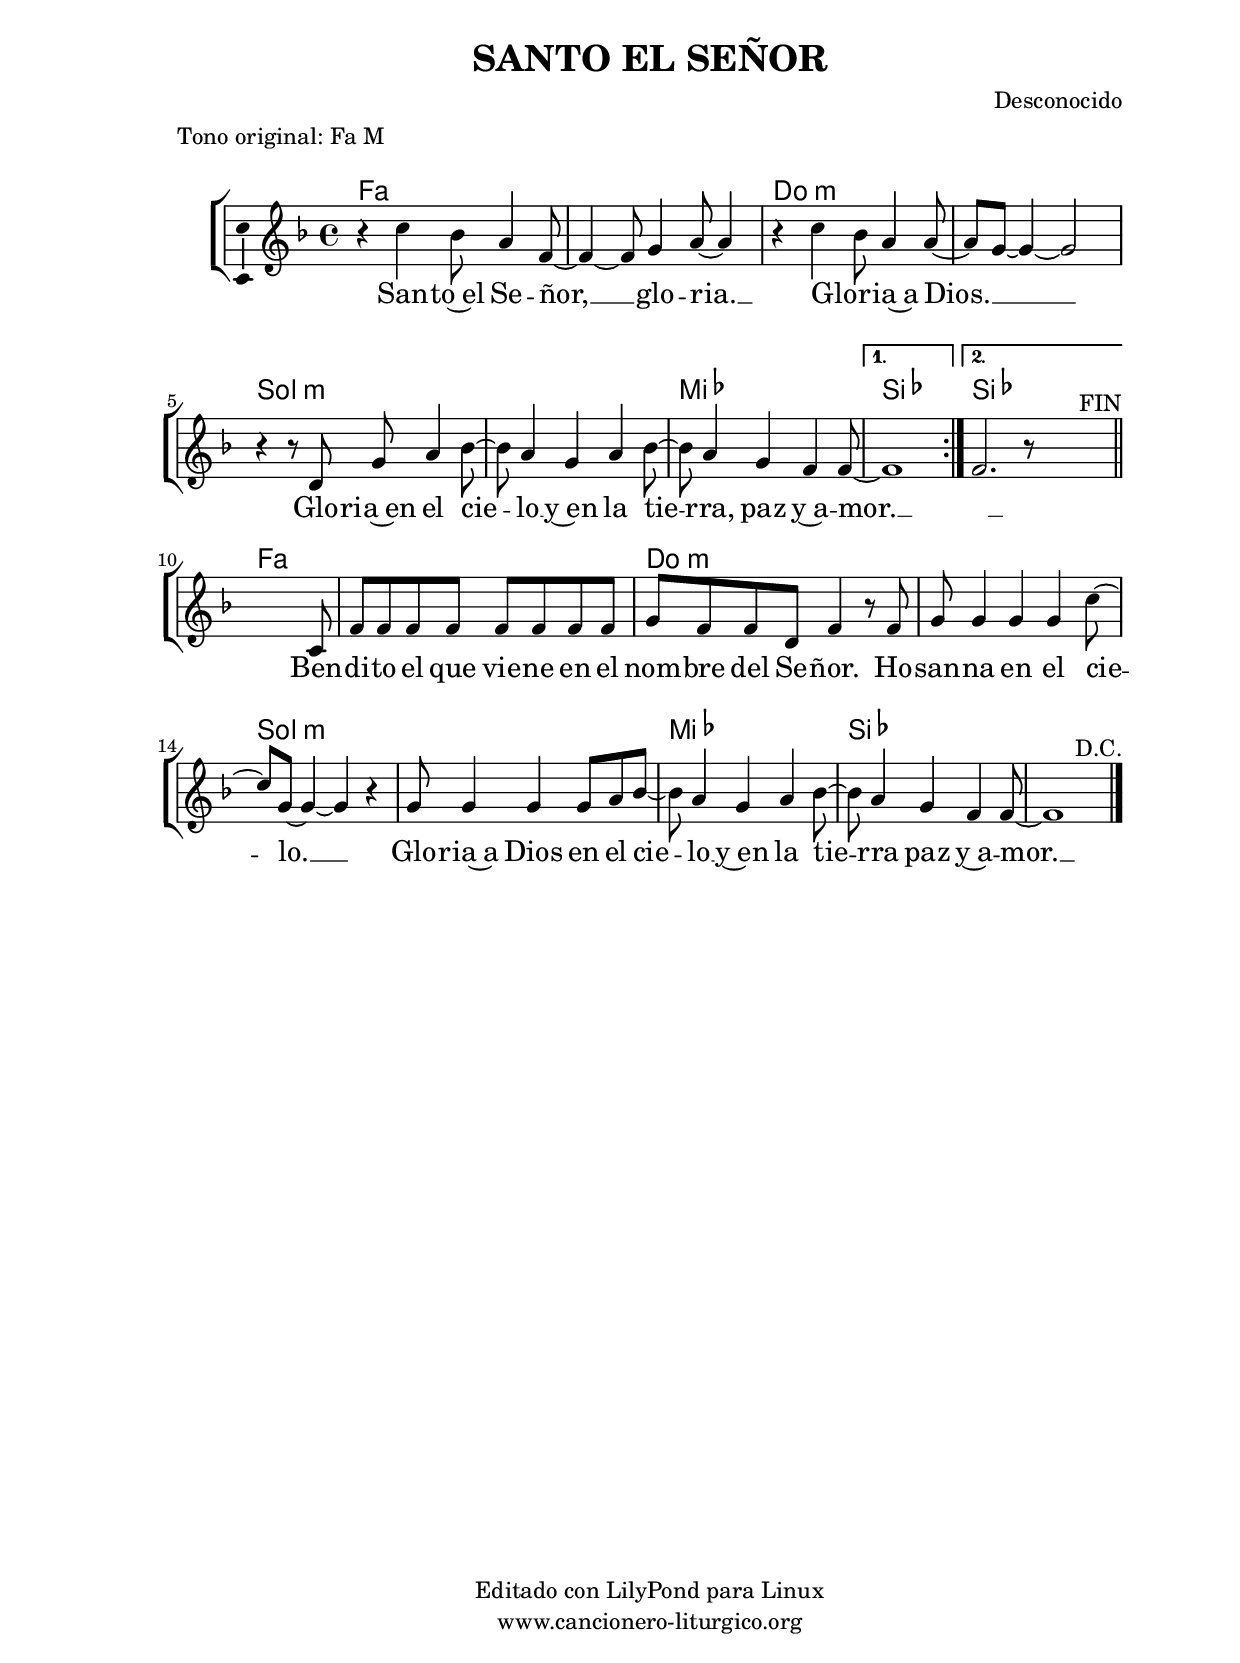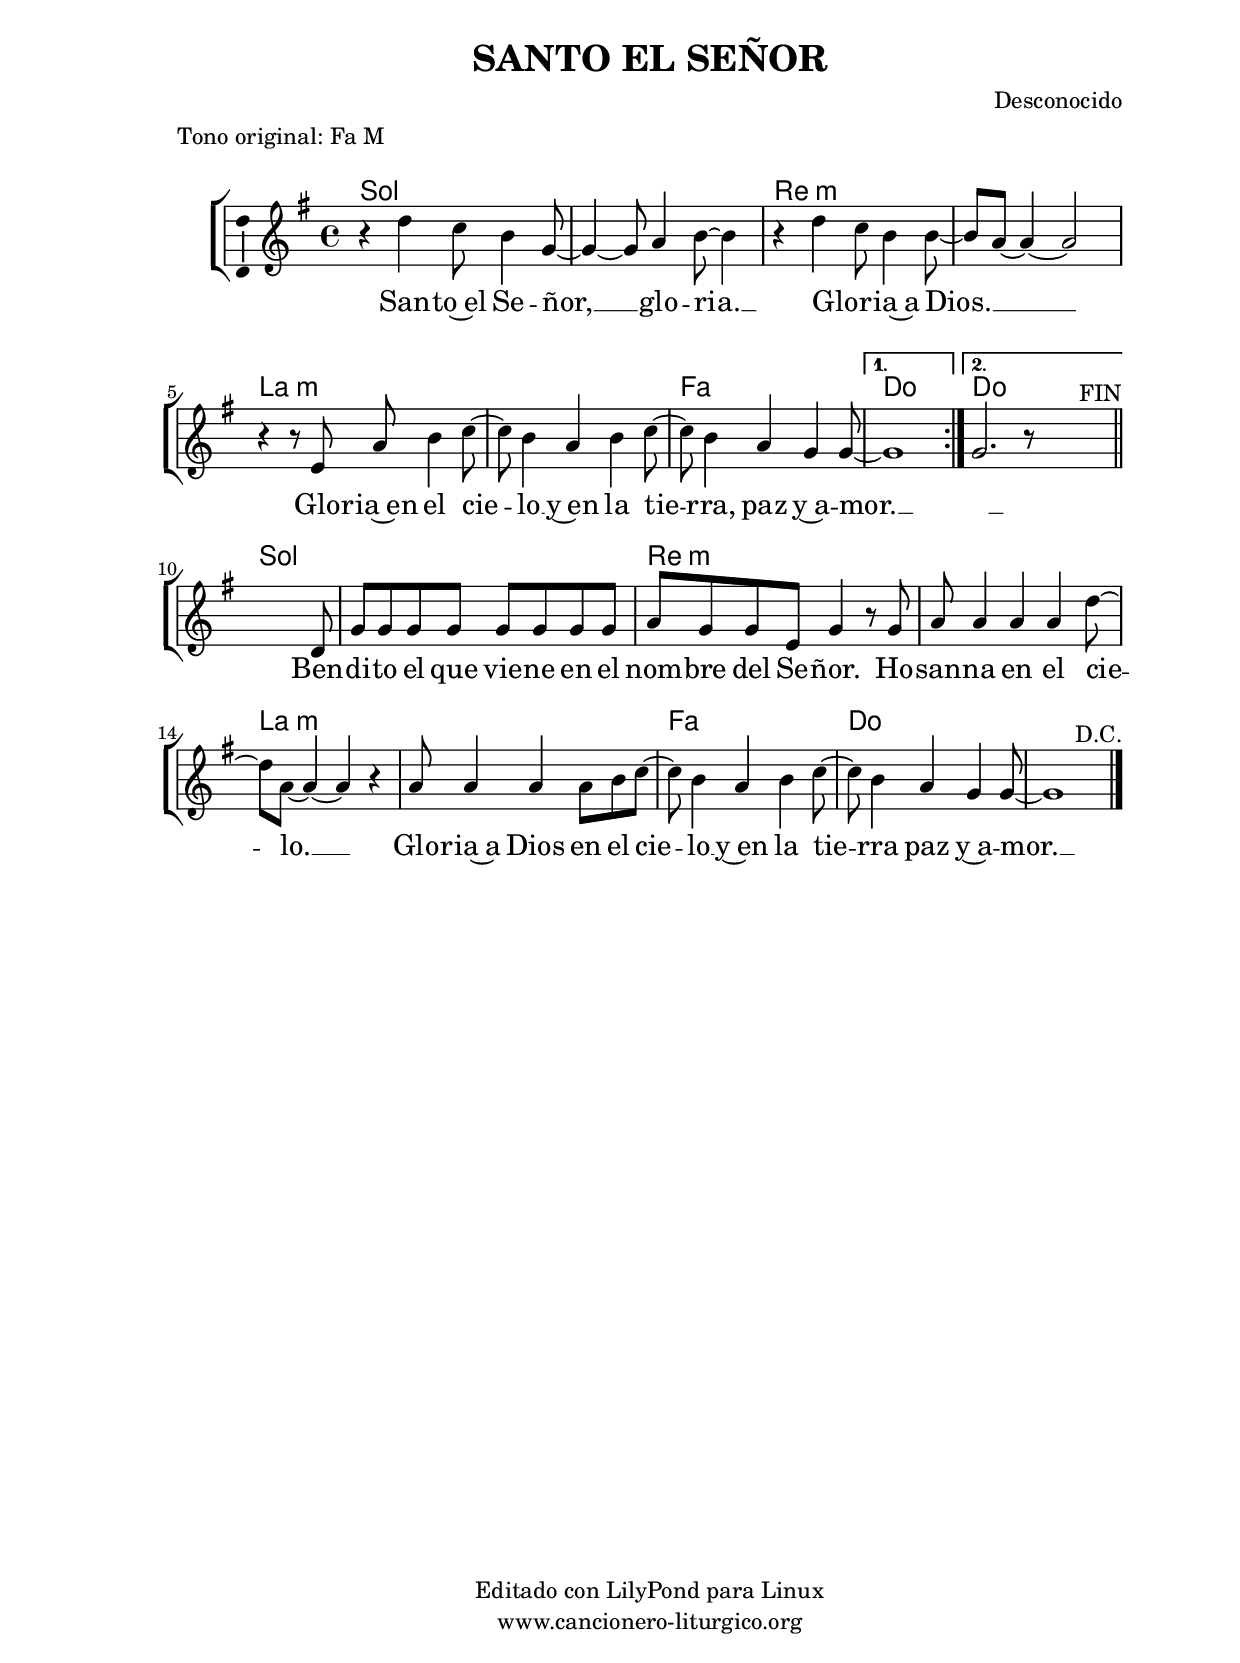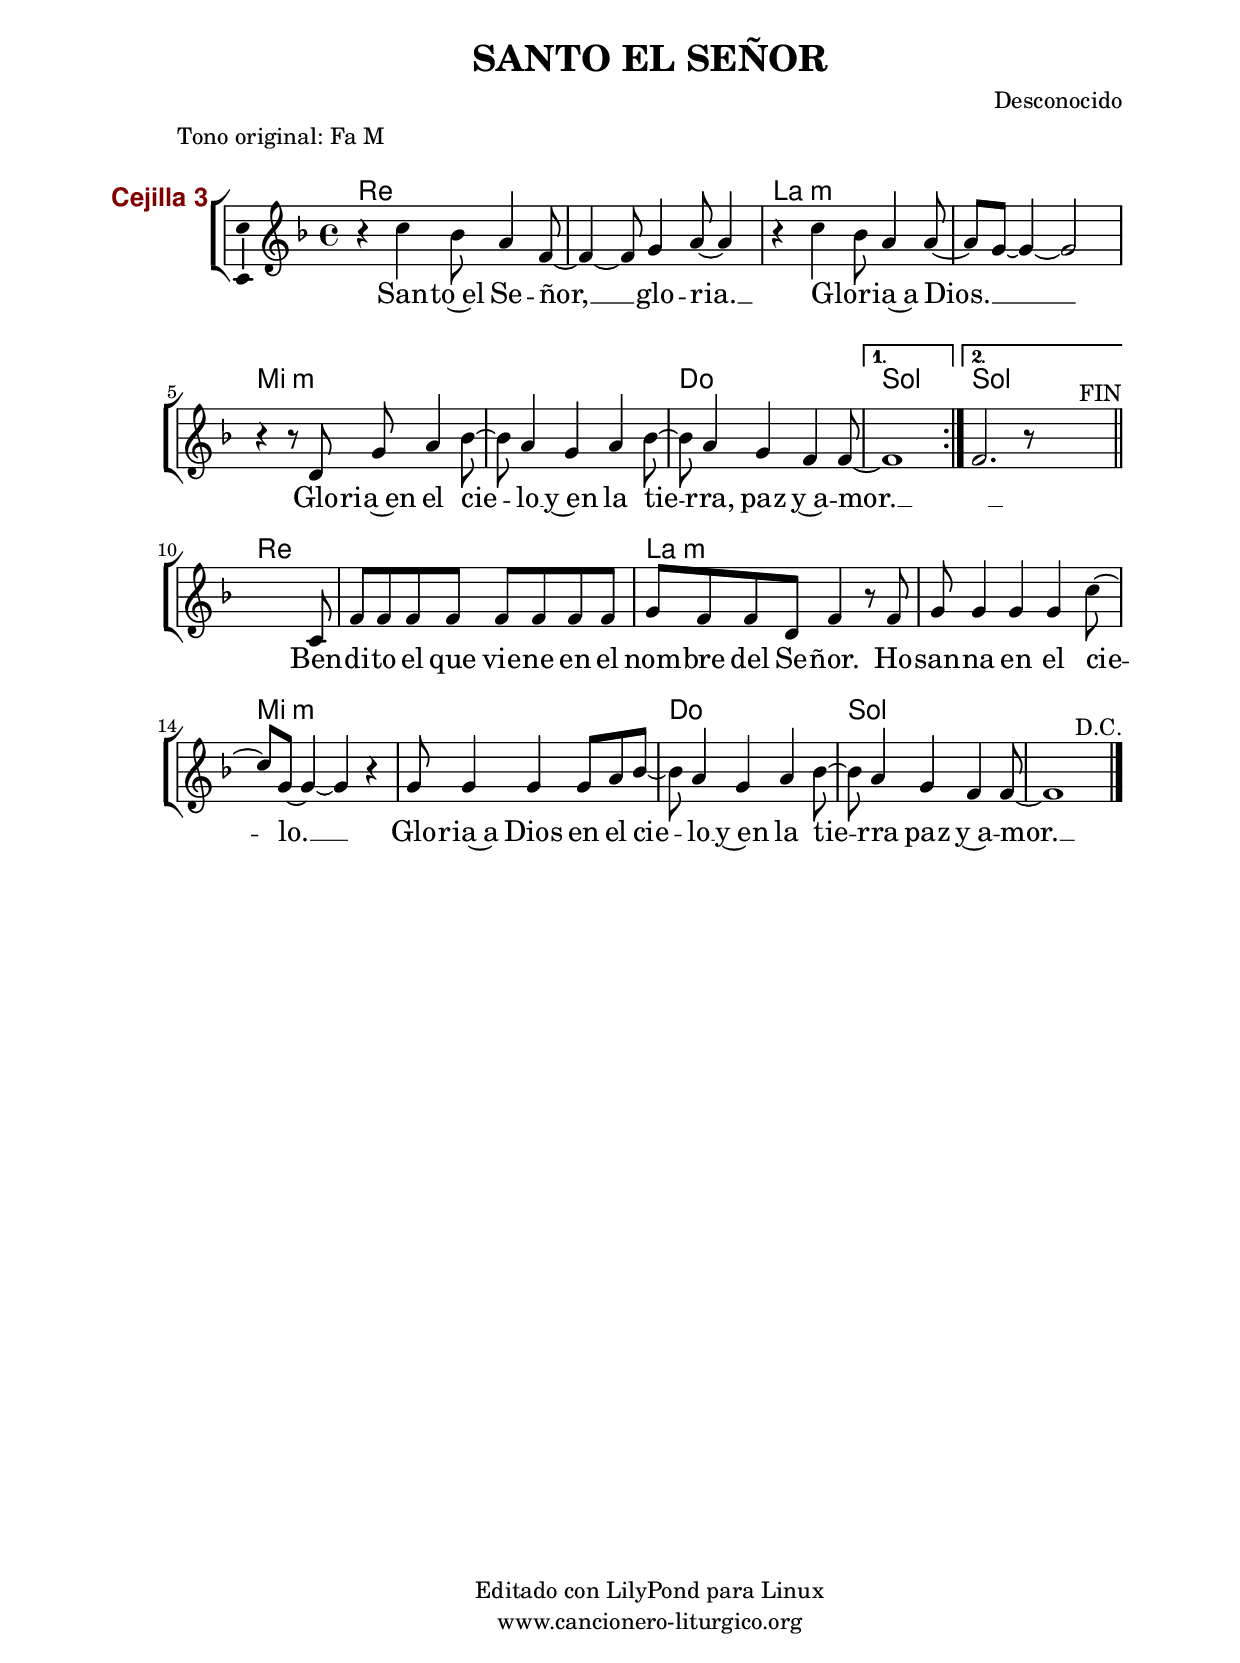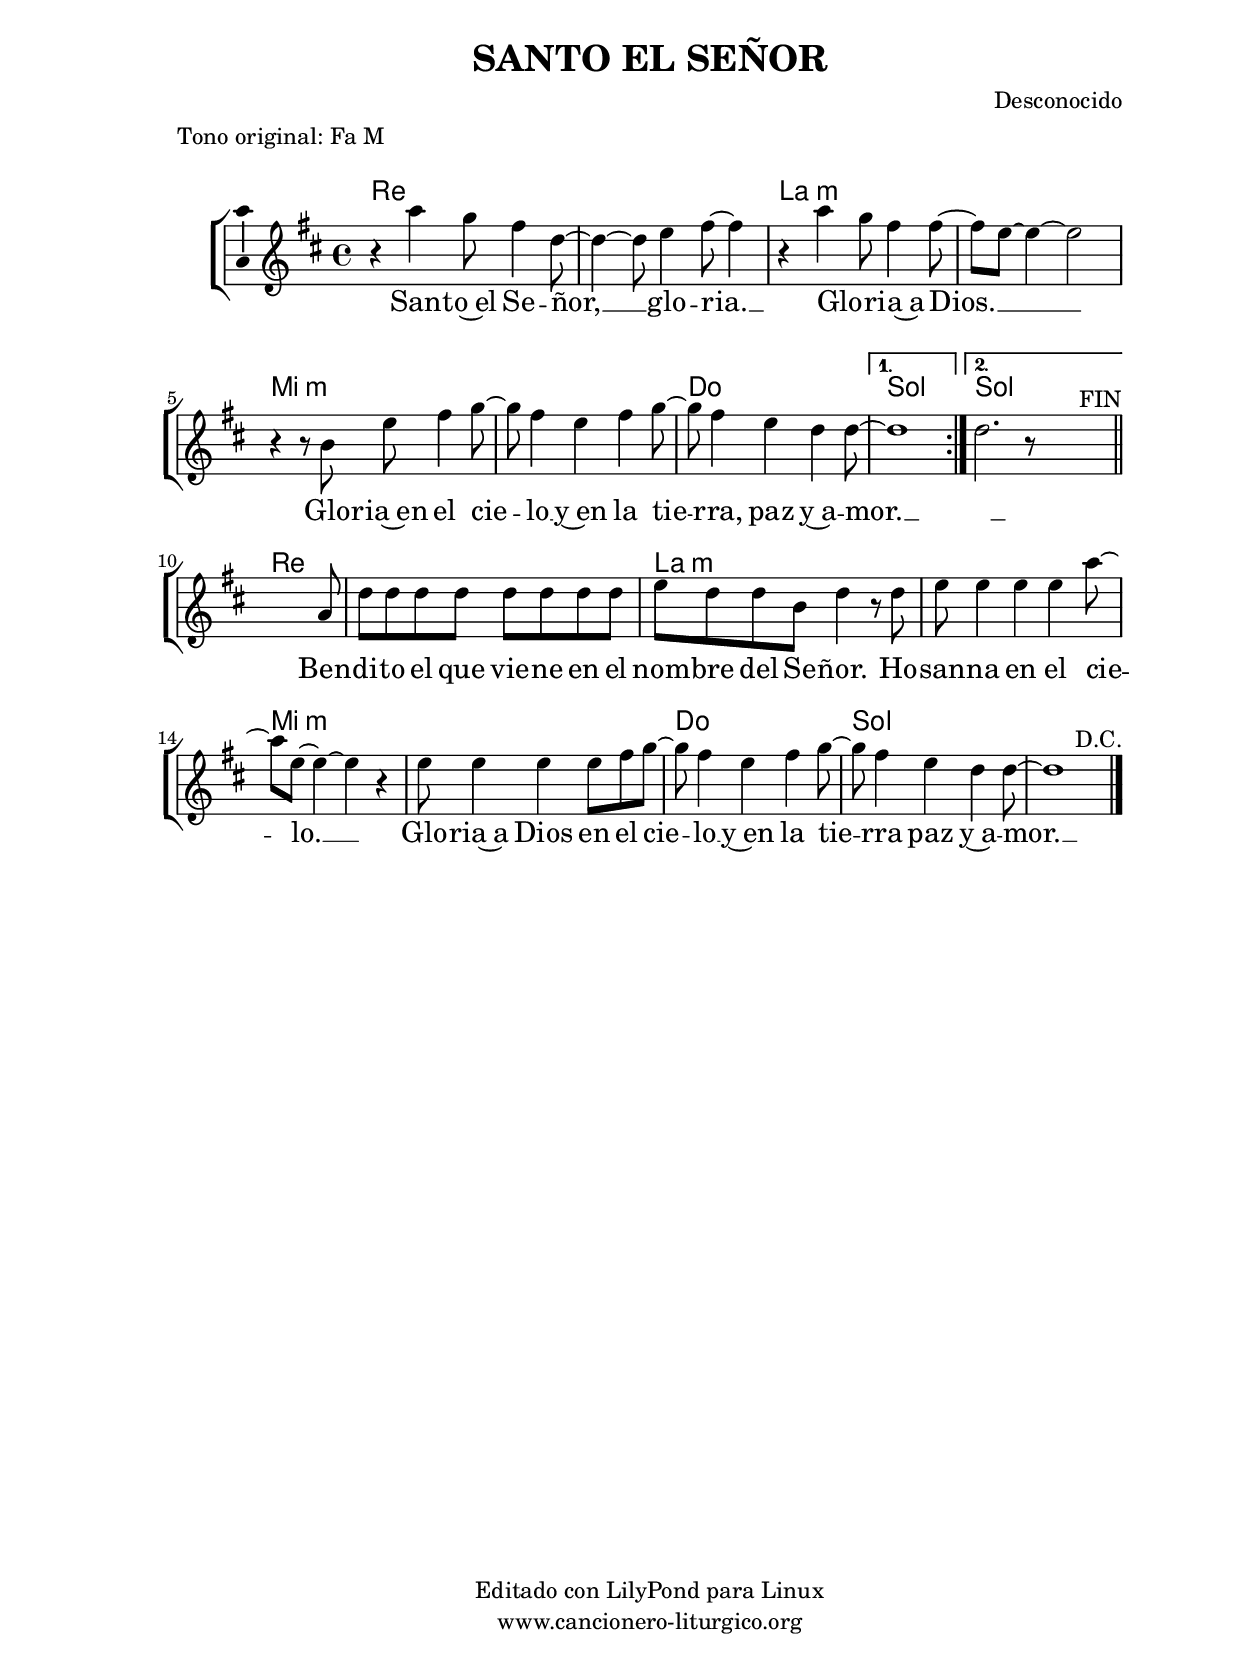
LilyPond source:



%versión de lilypond para la que se ha escrito esta partitura:
\version "2.16.0"

	%Tamaño papel
	#(set-default-paper-size "a4")
	%Tamaño partitura
	#(set-global-staff-size 20)
	%No responde al pulsar sobre una nota
	#(ly:set-option 'point-and-click #f)

%parámetros del encabezamiento:
\header {
	title = "SANTO EL SEÑOR"
	subtitle = ""
	composer = "Desconocido"
	poet = ""
	meter = "Tono original: Fa M"
	arranger = ""
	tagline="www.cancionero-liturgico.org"
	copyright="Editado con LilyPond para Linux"
	tiempo = ""
	usos = "Sanctus"
	letra = ""
	}

%parámetros asociados al papel:
\paper  {
	oddHeaderMarkup = \markup {\fill-line { \on-the-fly #not-first-page \fromproperty #'header:title \on-the-fly #not-first-page \fromproperty #'header:composer }}
	evenHeaderMarkup = \markup {\fill-line { \fromproperty #'header:composer \fromproperty #'header:title }}
	#(set-paper-size "a4")
	print-page-number = ##f
	first-page-number = 1
	print-first-page-number = ##f
%	head-separation = 3.0 \cm
	top-margin = 2.0 \cm
	bottom-margin = 0.5\cm
%%%	bottom-margin = 0.0\cm
	left-margin = 3.0 \cm
	line-width = 16.0 \cm 
	indent = 8\mm
	interscoreline = 2.\mm
	between-system-space = 15\mm
%	para que las partituras no llenen la hoja:
	ragged-bottom = ##t
%	idem para la última hoja:
	ragged-last-bottom = ##f
%	para que las partituras llenen el ancho del papel:
	ragged-last = ##f
	after-title-space = 2.5 \cm
%page-count=1
%system-count=8

	%Flexible Vertical Spacing
%	markup-markup-spacing =
%	#'((basic-distance . 15) (minimum-distance . 15) (padding . 3))
	markup-system-spacing =
	#'((basic-distance . 15) (minimum-distance . 15) (padding . 3))
	system-system-spacing =
	#'((basic-distance . 15) (minimum-distance . 15) (padding . 3))
	score-system-spacing =
	#'((basic-distance . 15) (minimum-distance . 15) (padding . 5))
%	top-system-spacing = % header
%	#'((basic-distance . 8) (minimum-distance . 0) (padding . 0))
%	top-markup-spacing =
%	#'((basic-distance . 20) (minimum-distance . 20) (padding . 0))
	last-bottom-spacing = % footer
	#'((basic-distance . 5) (minimum-distance . 5) (padding . 0))
%	score-markup-spacing =
%	#'((basic-distance . 16) (minimum-distance . 13) (padding . 0))

	}


%parámetros que afectan a toda la partitura:
global =  {
	%clave de sol (G):
	\clef G
	%armadura:
%	\transpose a bes
	\key f \major
	\tempo 4=120
	\set Score.tempoHideNote = ##t
	}


acordes = {
	\italianChords
	\chordmode {
%	\transpose a bes
{

\repeat volta 2 {
f1 f c:m c:m g:m g:m ees
}
\alternative {
{
bes1
}
{
bes1
}
}
f1 f c:m c:m g:m g:m ees bes

	}
	}
}


melodia = 
%\transpose a bes
{
	\relative c''{

	\time 4/4

\repeat volta 2 {
r4 c4 bes8 a4 f8~
f4~f8 g4 a8~a4
r4 c4 bes8 a4 a8~
a8 g8~g4~g2
r4 r8 d8 g a4 bes8~
bes8 a4 g a bes8~
bes8 a4 g f f8~
}
\alternative {
{
f1
}
{
f2. r8 s8^"     FIN"
}
}

\bar "||"
\break

s2 s4 s8 c8
f8 f f f f f f f
g8 f f d f4 r8 f8
g8 g4 g g c8~
c8 g8~g4~g r4
g8 g4 g g8 a bes~
bes8 a4 g a bes8~
bes8 a4 g f f8~
f1^"     D.C."

\bar "|."
	}
	}


texto = \lyricmode {

San -- to~el Se -- ñor, __ glo -- ria. __
Glo -- _ ria~a Dios. __ _
Glo -- ria~en el cie -- lo __
y~en la tie -- rra, paz y~a -- mor. __
"  " __

Ben -- di -- to el que vie -- ne
en el nom -- bre del Se -- ñor.
Ho -- san -- na en el cie -- lo. __
Glo -- ria~a Dios en el cie -- lo __
y~en la tie -- rra paz y~a -- mor. __

	}


acordesStaff = \context ChordNames = acordesStaff <<
	\set chordChanges = ##t
	\acordes
	>>


%%%%%%%%%%%%%%%%%%%%%%%%%%%%%%%%%%% CEJILLA %%%%%%%%%%%%%%%%%%%%%%%%%%%%%%%%%%%
acordescejilla = {
%%%	\override ChordNames.ChordName #'font-size = #-1
%%%	\override ChordNames.ChordName #'font-series = #'bold
	\transpose f d {
		\acordes
		}
	}

acordescejillaStaff = \context ChordNames = acordescejillaStaff <<
	\set Staff.instrumentName = \markup \with-color #darkred \larger \bold \sans "Cejilla 3"
	\set chordChanges = ##t
	\acordescejilla
	>>
%%%%%%%%%%%%%%%%%%%%%%%%%%%%%%%%%%% CEJILLA %%%%%%%%%%%%%%%%%%%%%%%%%%%%%%%%%%%


vozStaff = \context Voice = vozStaff
\with {\consists "Ambitus_engraver"}
<<
%	\set Staff.instrumentName = ""
%	\set Staff.shortInstrumentName = ""
%	\set Staff.midiInstrument = #"clarinet"
%	\set Staff.midiInstrument = #"cello"
	\set Staff.midiInstrument = #"flute"
%	\set Staff.midiInstrument = #"electric guitar (jazz)"
%	\set Staff.midiInstrument = #"english horn"
%	\set Staff.midiInstrument = #"violin"
%	\set Staff.midiInstrument = #"glockenspiel"
	\set Staff.midiMinimumVolume = #0.7
	\set Staff.midiMaximumVolume = #0.9
	\global
	\melodia
	>>


textoStaff = \context Lyrics = textoStaff <<
	\lyricsto vozStaff \texto
	>>


\book {
	\score {
		\context ChoirStaff {
			\override StaffGroup.SystemStartBracket #'collapse-height = #1
			\override Score.SystemStartBar #'collapse-height = #1
			<<
			\acordesStaff
			\vozStaff
			\textoStaff
			>>
			}
		\layout {
	    		\context {
				\Lyrics
				\override LyricText #'font-size = #2
				}
	   		 \context {
				\Score
				\override StaffSymbol #'staff-space = #(magstep +3)
				}
			}
		}
	\score {
		\unfoldRepeats
		\context ChoirStaff {
			<<
			\acordesStaff
			\vozStaff
			>>
			}
		\midi {
	  		\context {
	  			\Score
				tempoWholesPerMinute = #(ly:make-moment 70 4)
				}
			}
		}
	}


%Partitura para guitarra
#(define output-suffix "G")
\book {
	\score {
		\context ChoirStaff {
			\override StaffGroup.SystemStartBracket #'collapse-height = #1
			\override Score.SystemStartBar #'collapse-height = #1
			<<
			\acordescejillaStaff
			\vozStaff
			\textoStaff
			>>
			}
		\layout {
%%%%%%%%%%%%%%%%%%%%%%%%%%%%%%%%%%% CEJILLA %%%%%%%%%%%%%%%%%%%%%%%%%%%%%%%%%%%
			\context {
				\ChordNames \consists Instrument_name_engraver
				}
%%%%%%%%%%%%%%%%%%%%%%%%%%%%%%%%%%% CEJILLA %%%%%%%%%%%%%%%%%%%%%%%%%%%%%%%%%%%
	    		\context {
				\Lyrics
				\override LyricText #'font-size = #2
				}
	   		 \context {
				\Score
				\override StaffSymbol #'staff-space = #(magstep +3)
				}
			}
		}
	}


#(define output-suffix "C")
\book {
	\score {
		\context ChoirStaff {
			\override StaffGroup.SystemStartBracket #'collapse-height = #1
			\override Score.SystemStartBar #'collapse-height = #1
\transpose c d
			<<
			\acordesStaff
			\vozStaff
			\textoStaff
			>>
			}
		\layout {
	    		\context {
				\Lyrics
				\override LyricText #'font-size = #2
				}
	   		 \context {
				\Score
				\override StaffSymbol #'staff-space = #(magstep +3)
				}
			}
		}
	}


#(define output-suffix "S")
\book {
	\score {
		\context ChoirStaff {
			\override StaffGroup.SystemStartBracket #'collapse-height = #1
			\override Score.SystemStartBar #'collapse-height = #1
\transpose c a
			<<
			\acordesStaff
			\vozStaff
			\textoStaff
			>>
			}
		\layout {
	    		\context {
				\Lyrics
				\override LyricText #'font-size = #2
				}
	   		 \context {
				\Score
				\override StaffSymbol #'staff-space = #(magstep +3)
				}
			}
		}
	}


